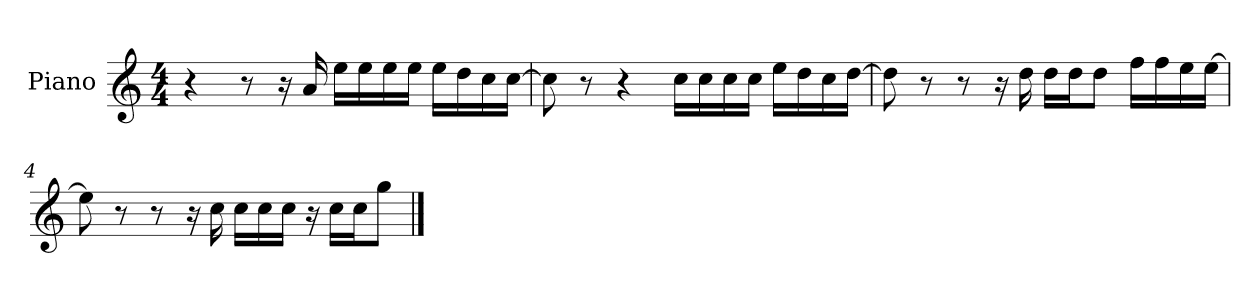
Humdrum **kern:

**kern
*part1
*staff1
*I"Piano
*I'Pno.
*clefG2
*k[]
*M4/4
=1
4r
8r
16r
16a/
16ee\LL
16ee\
16ee\
16ee\JJ
16ee\LL
16dd\
16cc\
[16cc\JJ
=2
8cc\]
8r
4r
16cc\LL
16cc\
16cc\
16cc\JJ
16ee\LL
16dd\
16cc\
[16dd\JJ
=3
8dd\]
8r
8r
16r
16dd\
16dd\LL
16dd\J
8dd\J
16ff\LL
16ff\
16ee\
[16ee\JJ
!!LO:LB:g=z
=4
8ee\]
8r
8r
16r
16cc\
16cc\LL
16cc\
16cc\JJ
16r
16cc\LL
16cc\J
8gg\J
==
*-
